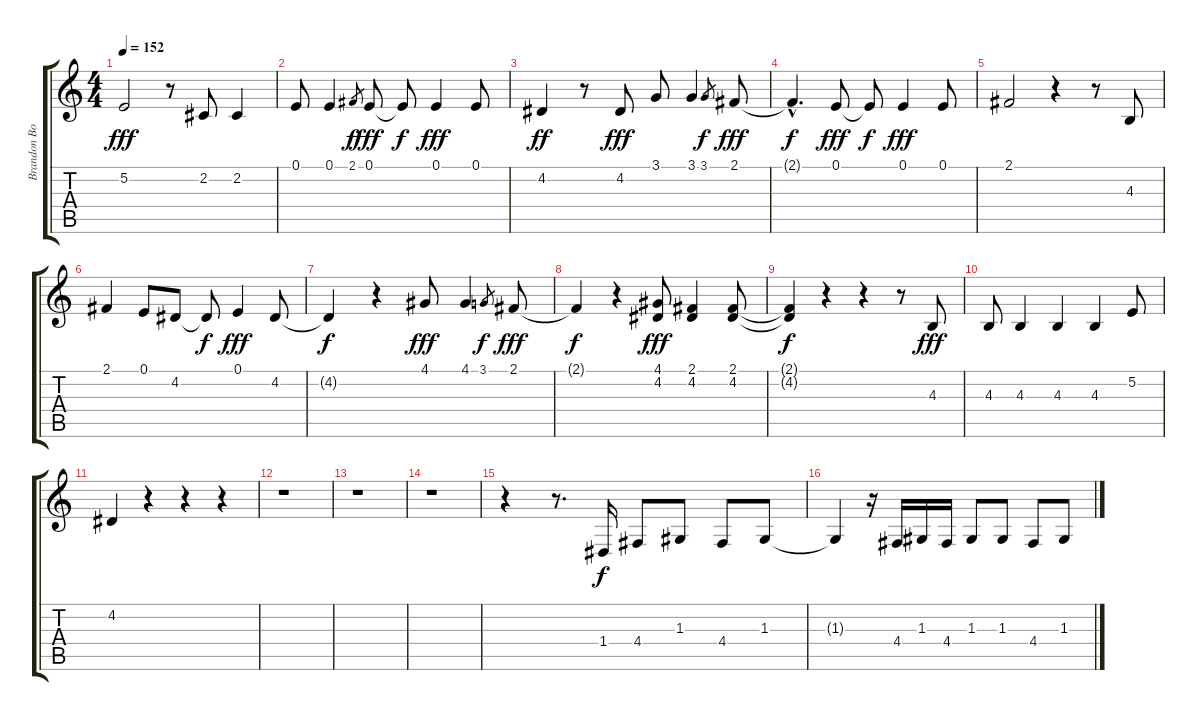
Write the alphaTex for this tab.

\track ("Brandon Boyd" "Brandon Bo") {instrument cello}
\staff {score tabs}
\tuning (E4 B3 G3 D3 A2 E2) {hide}
\ts (4 4)
\tempo 152
\clef g2
\ks c
5.2.2{dy fff} r.8 2.2.8 2.2.4 |
0.1.8 0.1.4 2.1.8{gr dy f} 0.1.8{dy fff} 0.1{t}.8{dy f} 0.1.4{dy fff} 0.1.8 |
4.2.4{dy ff} r.8 4.2.8{dy fff instrument synthbrass2} 3.1.8 3.1.4 3.1.8{gr dy f} 2.1.8{dy fff} |
2.1{hac t}.4{d dy f} 0.1.8{dy fff} 0.1{t}.8{dy f} 0.1.4{dy fff} 0.1.8 |
2.1.2 r.4 r.8 4.3.8 |
2.1.4 0.1.8 4.2.8 4.2{t}.8{dy f} 0.1.4{dy fff} 4.2.8 |
4.2{t}.4{dy f} r.4 4.1.8{dy fff} 4.1.4 3.1.8{gr dy f} 2.1.8{dy fff} |
2.1{t}.4{dy f} r.4 (4.1 4.2).8{dy fff} (2.1 4.2).4 (2.1 4.2).8 |
(2.1{t} 4.2{t}).4{dy f} r.4 r.4 r.8 4.3.8{dy fff} |
4.3.8 4.3.4 4.3.4 4.3.4 5.2.8 |
4.2.4 r.4 r.4 r.4 |
r.1 |
r.1 |
r.1 |
r.4 r.8{d} 1.4.16{dy f instrument tangoaccordion} 4.4.8 1.3.8 4.4.8 1.3.8 |
1.3{t}.4 r.16 4.4.16 1.3.16 4.4.16 1.3.8 1.3.8 4.4.8 1.3.8
